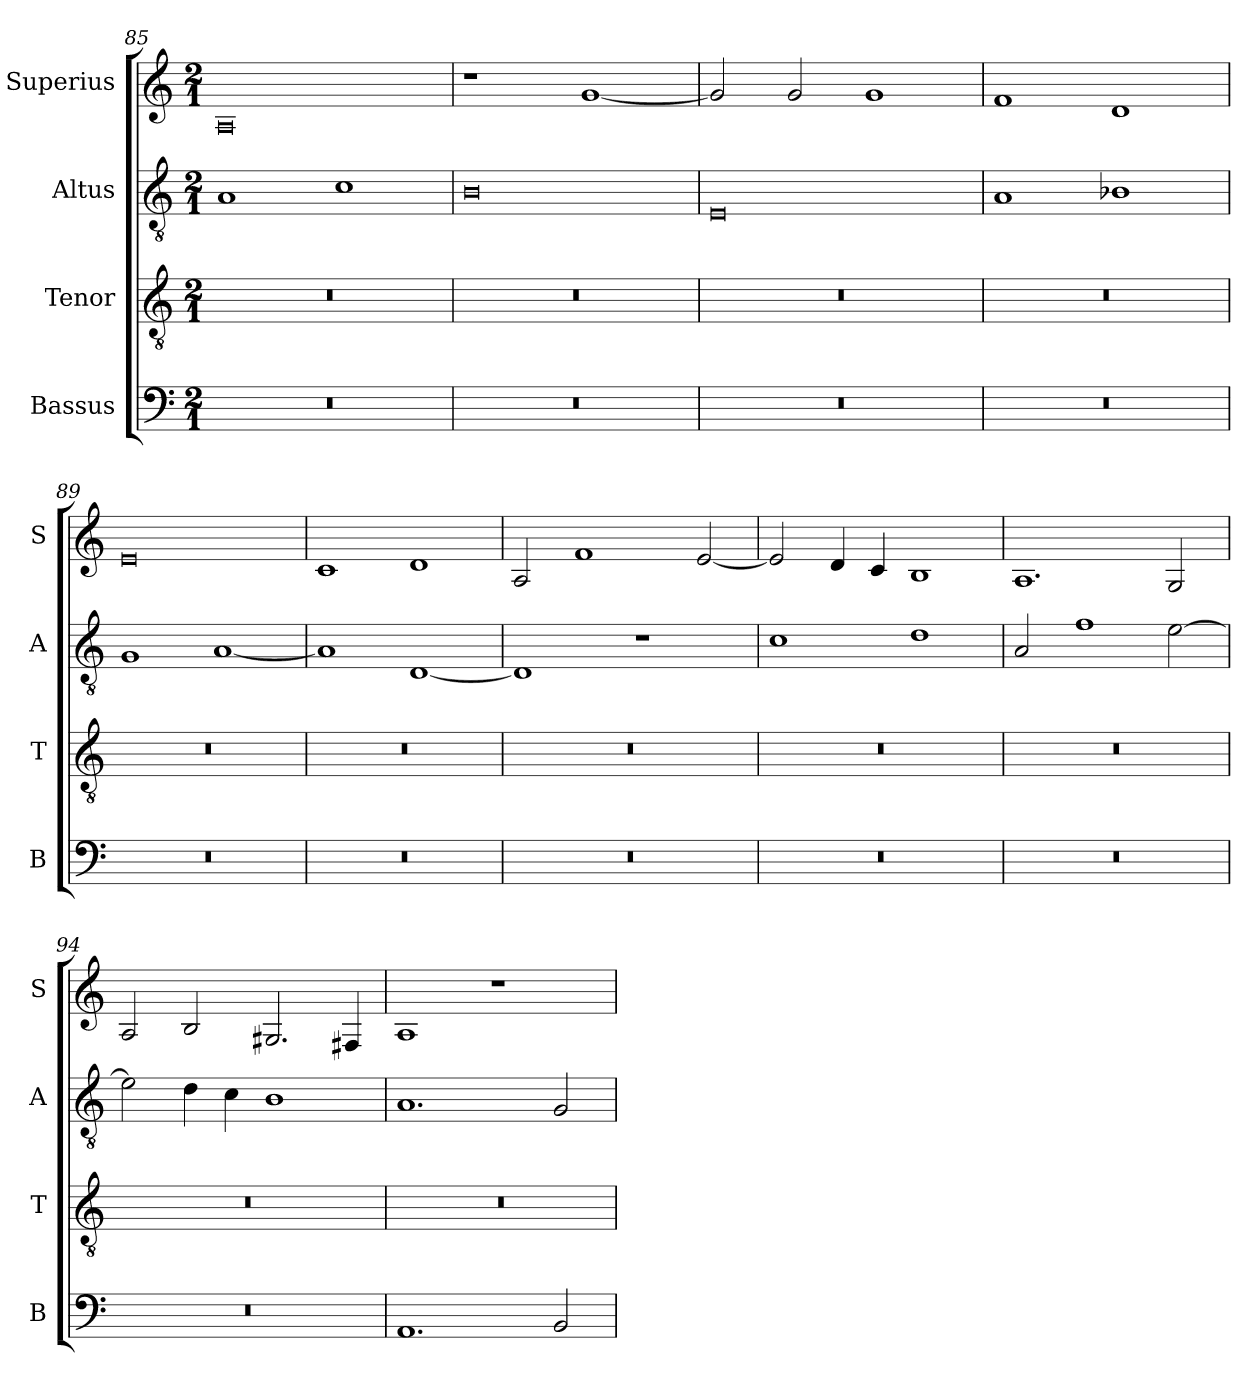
**kern	**kern	**kern	**kern
*part4	*part3	*part2	*part1
*staff4	*staff3	*staff2	*staff1
*I"Bassus	*I"Tenor	*I"Altus	*I"Superius
*I'B	*I'T	*I'A	*I'S
*clefF4	*clefGv2	*clefGv2	*clefG2
*k[]	*k[]	*k[]	*k[]
*M2/1	*M2/1	*M2/1	*M2/1
=85	=85	=85	=85
0r	0r	1A	0A
.	.	1c	.
=86	=86	=86	=86
0r	0r	0B	1r
.	.	.	[1g
=87	=87	=87	=87
0r	0r	0E	2g/]
.	.	.	2g/
.	.	.	1g
=88	=88	=88	=88
0r	0r	1A	1f
.	.	1B-X	1d
=89	=89	=89	=89
0r	0r	1G	0e
.	.	[1A	.
=90	=90	=90	=90
0r	0r	1A]	1c
.	.	[1D	1d
=91	=91	=91	=91
0r	0r	1D]	2A/
.	.	.	1f
.	.	1r	.
.	.	.	[2e/
=92	=92	=92	=92
0r	0r	1c	2e/]
.	.	.	4d/
.	.	.	4c/
.	.	1d	1B
=93	=93	=93	=93
0r	0r	2A/	1.A
.	.	1f	.
.	.	[2e\	2G/
=94	=94	=94	=94
0r	0r	2e\]	2A/
.	.	4d\	2B/
.	.	4c\	.
.	.	1B	2.G#X/
.	.	.	4F#X/
=95	=95	=95	=95
1.AA	0r	1.A	1A
.	.	.	1r
2BB/	.	2G/	.
=	=	=	=
*-	*-	*-	*-
